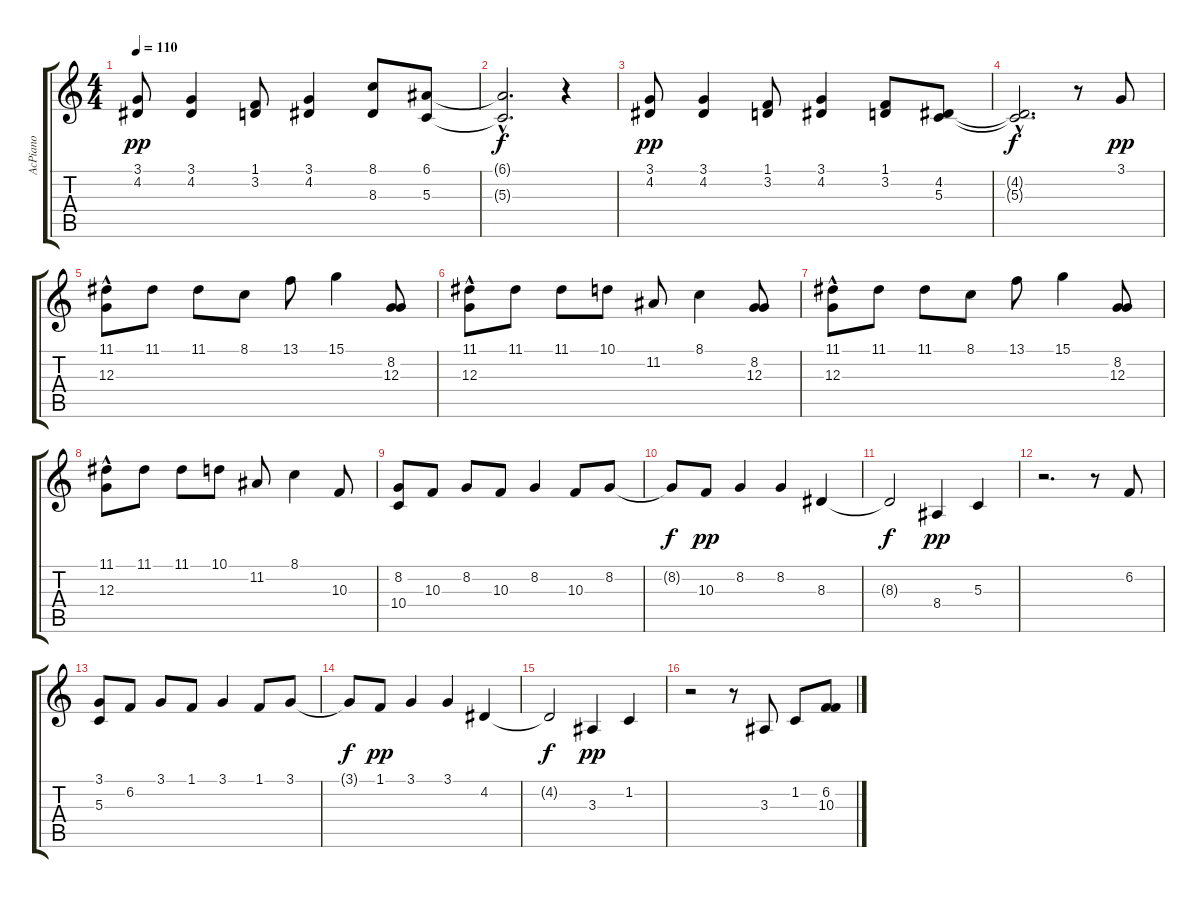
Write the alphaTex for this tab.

\track ("AcPiano" "AcPiano") {instrument pad3polysynth}
\staff {score tabs}
\tuning (E4 B3 G3 D3 A2 E2) {hide}
\ts (4 4)
\tempo 110
\clef g2
\ks c
(3.1 4.2).8{dy pp} (3.1 4.2).4 (1.1 3.2).8 (3.1 4.2).4 (8.1 8.3).8 (6.1 5.3).8 |
(6.1{hac t} 5.3{hac t}).2{d dy f} r.4 |
(3.1 4.2).8{dy pp} (3.1 4.2).4 (1.1 3.2).8 (3.1 4.2).4 (1.1 3.2).8 (4.2 5.3).8 |
(4.2{hac t} 5.3{hac t}).2{d dy f} r.8 3.1.8{dy pp} |
(11.1 12.3{hac}).8 11.1.8 11.1.8 8.1.8 13.1.8 15.1.4 (8.2 12.3).8 |
(11.1 12.3{hac}).8 11.1.8 11.1.8 10.1.8 11.2.8 8.1.4 (8.2 12.3).8 |
(11.1 12.3{hac}).8 11.1.8 11.1.8 8.1.8 13.1.8 15.1.4 (8.2 12.3).8 |
(11.1 12.3{hac}).8 11.1.8 11.1.8 10.1.8 11.2.8 8.1.4 10.3.8 |
(8.2 10.4).8 10.3.8 8.2.8 10.3.8 8.2.4 10.3.8 8.2.8 |
8.2{t}.8{dy f} 10.3.8{dy pp} 8.2.4 8.2.4 8.3.4 |
8.3{t}.2{dy f} 8.4.4{dy pp} 5.3.4 |
r.2{d} r.8 6.2.8 |
(3.1 5.3).8 6.2.8 3.1.8 1.1.8 3.1.4 1.1.8 3.1.8 |
3.1{t}.8{dy f} 1.1.8{dy pp} 3.1.4 3.1.4 4.2.4 |
4.2{t}.2{dy f} 3.3.4{dy pp} 1.2.4 |
r.2 r.8 3.3.8 1.2.8 (6.2 10.3).8
